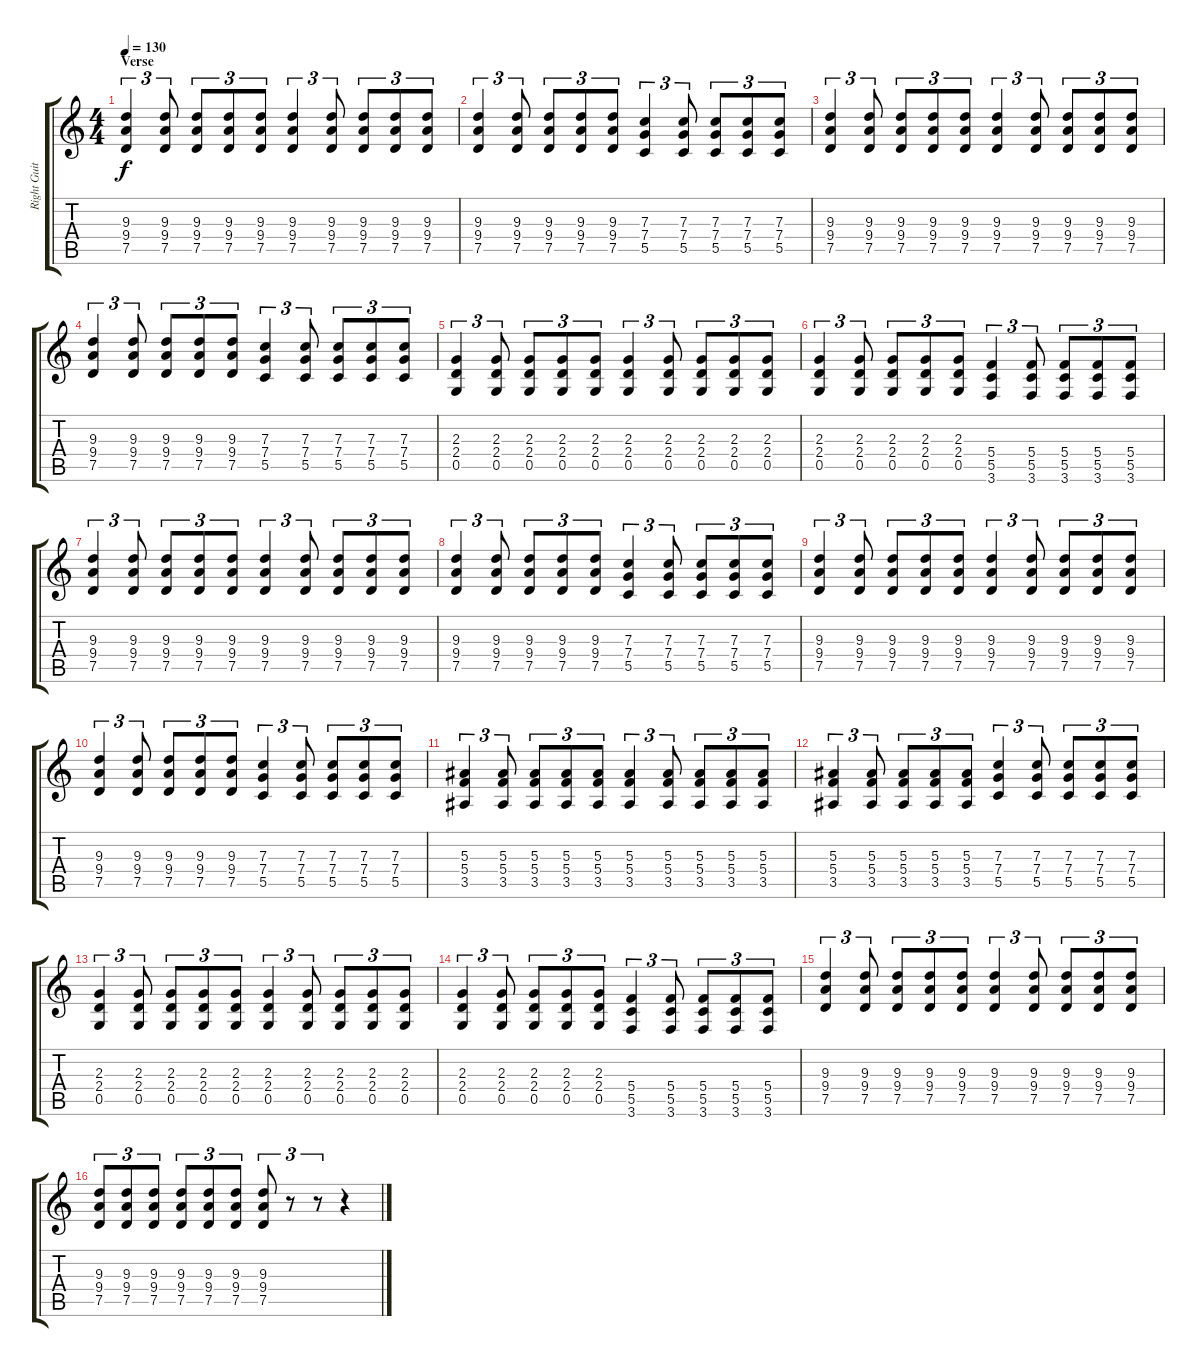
\track ("Right Guitar" "Right Guit") {instrument distortionguitar}
\staff {score tabs}
\tuning (D4 A3 F3 C3 G2 D2) {hide}
\ts (4 4)
\section ("" "Verse")
\tempo 130
\clef g2
\ks c
(9.3 9.4 7.5).4{tu (3 2) dy f} (9.3 9.4 7.5).8{tu (3 2)} (9.3 9.4 7.5).8{tu (3 2)} (9.3 9.4 7.5).8{tu (3 2)} (9.3 9.4 7.5).8{tu (3 2)} (9.3 9.4 7.5).4{tu (3 2)} (9.3 9.4 7.5).8{tu (3 2)} (9.3 9.4 7.5).8{tu (3 2)} (9.3 9.4 7.5).8{tu (3 2)} (9.3 9.4 7.5).8{tu (3 2)} |
(9.3 9.4 7.5).4{tu (3 2)} (9.3 9.4 7.5).8{tu (3 2)} (9.3 9.4 7.5).8{tu (3 2)} (9.3 9.4 7.5).8{tu (3 2)} (9.3 9.4 7.5).8{tu (3 2)} (7.3 7.4 5.5).4{tu (3 2)} (7.3 7.4 5.5).8{tu (3 2)} (7.3 7.4 5.5).8{tu (3 2)} (7.3 7.4 5.5).8{tu (3 2)} (7.3 7.4 5.5).8{tu (3 2)} |
(9.3 9.4 7.5).4{tu (3 2)} (9.3 9.4 7.5).8{tu (3 2)} (9.3 9.4 7.5).8{tu (3 2)} (9.3 9.4 7.5).8{tu (3 2)} (9.3 9.4 7.5).8{tu (3 2)} (9.3 9.4 7.5).4{tu (3 2)} (9.3 9.4 7.5).8{tu (3 2)} (9.3 9.4 7.5).8{tu (3 2)} (9.3 9.4 7.5).8{tu (3 2)} (9.3 9.4 7.5).8{tu (3 2)} |
(9.3 9.4 7.5).4{tu (3 2)} (9.3 9.4 7.5).8{tu (3 2)} (9.3 9.4 7.5).8{tu (3 2)} (9.3 9.4 7.5).8{tu (3 2)} (9.3 9.4 7.5).8{tu (3 2)} (7.3 7.4 5.5).4{tu (3 2)} (7.3 7.4 5.5).8{tu (3 2)} (7.3 7.4 5.5).8{tu (3 2)} (7.3 7.4 5.5).8{tu (3 2)} (7.3 7.4 5.5).8{tu (3 2)} |
(2.3 2.4 0.5).4{tu (3 2)} (2.3 2.4 0.5).8{tu (3 2)} (2.3 2.4 0.5).8{tu (3 2)} (2.3 2.4 0.5).8{tu (3 2)} (2.3 2.4 0.5).8{tu (3 2)} (2.3 2.4 0.5).4{tu (3 2)} (2.3 2.4 0.5).8{tu (3 2)} (2.3 2.4 0.5).8{tu (3 2)} (2.3 2.4 0.5).8{tu (3 2)} (2.3 2.4 0.5).8{tu (3 2)} |
(2.3 2.4 0.5).4{tu (3 2)} (2.3 2.4 0.5).8{tu (3 2)} (2.3 2.4 0.5).8{tu (3 2)} (2.3 2.4 0.5).8{tu (3 2)} (2.3 2.4 0.5).8{tu (3 2)} (5.4 5.5 3.6).4{tu (3 2)} (5.4 5.5 3.6).8{tu (3 2)} (5.4 5.5 3.6).8{tu (3 2)} (5.4 5.5 3.6).8{tu (3 2)} (5.4 5.5 3.6).8{tu (3 2)} |
(9.3 9.4 7.5).4{tu (3 2)} (9.3 9.4 7.5).8{tu (3 2)} (9.3 9.4 7.5).8{tu (3 2)} (9.3 9.4 7.5).8{tu (3 2)} (9.3 9.4 7.5).8{tu (3 2)} (9.3 9.4 7.5).4{tu (3 2)} (9.3 9.4 7.5).8{tu (3 2)} (9.3 9.4 7.5).8{tu (3 2)} (9.3 9.4 7.5).8{tu (3 2)} (9.3 9.4 7.5).8{tu (3 2)} |
(9.3 9.4 7.5).4{tu (3 2)} (9.3 9.4 7.5).8{tu (3 2)} (9.3 9.4 7.5).8{tu (3 2)} (9.3 9.4 7.5).8{tu (3 2)} (9.3 9.4 7.5).8{tu (3 2)} (7.3 7.4 5.5).4{tu (3 2)} (7.3 7.4 5.5).8{tu (3 2)} (7.3 7.4 5.5).8{tu (3 2)} (7.3 7.4 5.5).8{tu (3 2)} (7.3 7.4 5.5).8{tu (3 2)} |
(9.3 9.4 7.5).4{tu (3 2)} (9.3 9.4 7.5).8{tu (3 2)} (9.3 9.4 7.5).8{tu (3 2)} (9.3 9.4 7.5).8{tu (3 2)} (9.3 9.4 7.5).8{tu (3 2)} (9.3 9.4 7.5).4{tu (3 2)} (9.3 9.4 7.5).8{tu (3 2)} (9.3 9.4 7.5).8{tu (3 2)} (9.3 9.4 7.5).8{tu (3 2)} (9.3 9.4 7.5).8{tu (3 2)} |
(9.3 9.4 7.5).4{tu (3 2)} (9.3 9.4 7.5).8{tu (3 2)} (9.3 9.4 7.5).8{tu (3 2)} (9.3 9.4 7.5).8{tu (3 2)} (9.3 9.4 7.5).8{tu (3 2)} (7.3 7.4 5.5).4{tu (3 2)} (7.3 7.4 5.5).8{tu (3 2)} (7.3 7.4 5.5).8{tu (3 2)} (7.3 7.4 5.5).8{tu (3 2)} (7.3 7.4 5.5).8{tu (3 2)} |
(5.3 5.4 3.5).4{tu (3 2)} (5.3 5.4 3.5).8{tu (3 2)} (5.3 5.4 3.5).8{tu (3 2)} (5.3 5.4 3.5).8{tu (3 2)} (5.3 5.4 3.5).8{tu (3 2)} (5.3 5.4 3.5).4{tu (3 2)} (5.3 5.4 3.5).8{tu (3 2)} (5.3 5.4 3.5).8{tu (3 2)} (5.3 5.4 3.5).8{tu (3 2)} (5.3 5.4 3.5).8{tu (3 2)} |
(5.3 5.4 3.5).4{tu (3 2)} (5.3 5.4 3.5).8{tu (3 2)} (5.3 5.4 3.5).8{tu (3 2)} (5.3 5.4 3.5).8{tu (3 2)} (5.3 5.4 3.5).8{tu (3 2)} (7.3 7.4 5.5).4{tu (3 2)} (7.3 7.4 5.5).8{tu (3 2)} (7.3 7.4 5.5).8{tu (3 2)} (7.3 7.4 5.5).8{tu (3 2)} (7.3 7.4 5.5).8{tu (3 2)} |
(2.3 2.4 0.5).4{tu (3 2)} (2.3 2.4 0.5).8{tu (3 2)} (2.3 2.4 0.5).8{tu (3 2)} (2.3 2.4 0.5).8{tu (3 2)} (2.3 2.4 0.5).8{tu (3 2)} (2.3 2.4 0.5).4{tu (3 2)} (2.3 2.4 0.5).8{tu (3 2)} (2.3 2.4 0.5).8{tu (3 2)} (2.3 2.4 0.5).8{tu (3 2)} (2.3 2.4 0.5).8{tu (3 2)} |
(2.3 2.4 0.5).4{tu (3 2)} (2.3 2.4 0.5).8{tu (3 2)} (2.3 2.4 0.5).8{tu (3 2)} (2.3 2.4 0.5).8{tu (3 2)} (2.3 2.4 0.5).8{tu (3 2)} (5.4 5.5 3.6).4{tu (3 2)} (5.4 5.5 3.6).8{tu (3 2)} (5.4 5.5 3.6).8{tu (3 2)} (5.4 5.5 3.6).8{tu (3 2)} (5.4 5.5 3.6).8{tu (3 2)} |
(9.3 9.4 7.5).4{tu (3 2)} (9.3 9.4 7.5).8{tu (3 2)} (9.3 9.4 7.5).8{tu (3 2)} (9.3 9.4 7.5).8{tu (3 2)} (9.3 9.4 7.5).8{tu (3 2)} (9.3 9.4 7.5).4{tu (3 2)} (9.3 9.4 7.5).8{tu (3 2)} (9.3 9.4 7.5).8{tu (3 2)} (9.3 9.4 7.5).8{tu (3 2)} (9.3 9.4 7.5).8{tu (3 2)} |
(9.3 9.4 7.5).8{tu (3 2)} (9.3 9.4 7.5).8{tu (3 2)} (9.3 9.4 7.5).8{tu (3 2)} (9.3 9.4 7.5).8{tu (3 2)} (9.3 9.4 7.5).8{tu (3 2)} (9.3 9.4 7.5).8{tu (3 2)} (9.3 9.4 7.5).8{tu (3 2)} r.8{tu (3 2)} r.8{tu (3 2)} r.4
